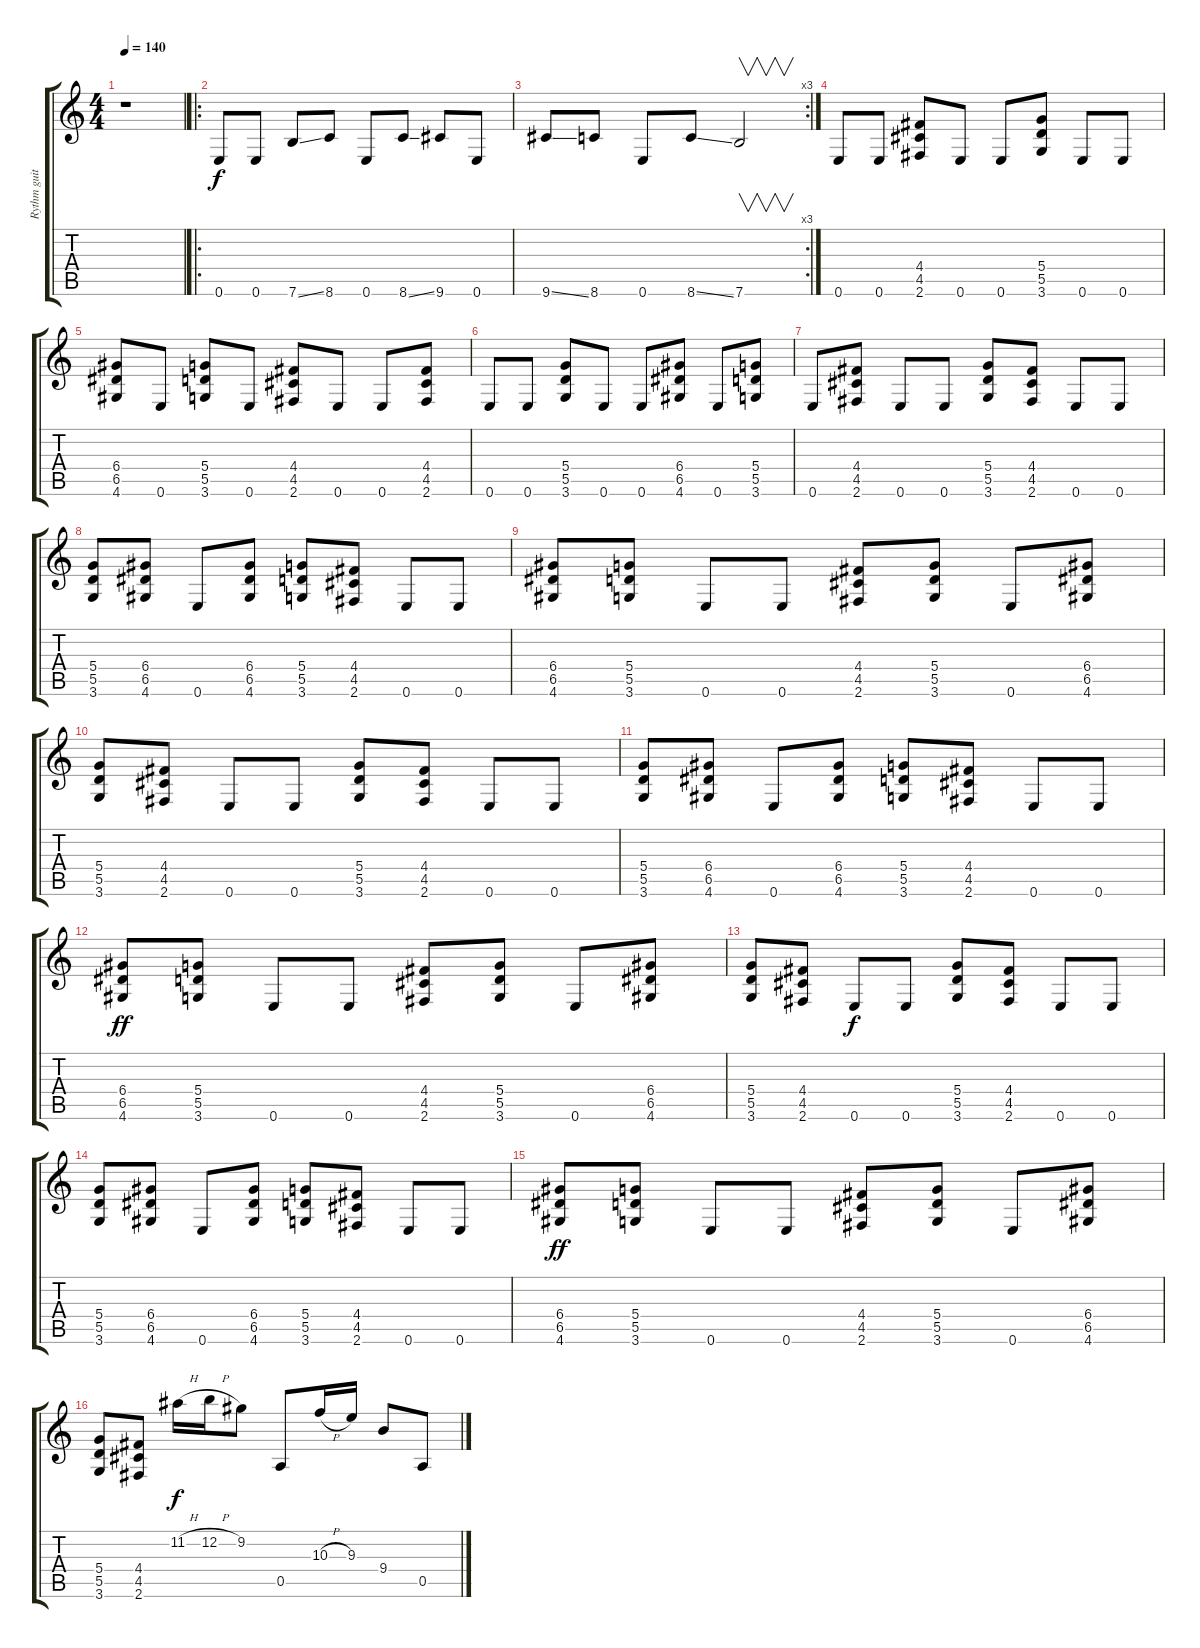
\track ("Rythm guitar" "Rythm guit") {instrument distortionguitar}
\staff {score tabs}
\tuning (E4 B3 G3 D3 A2 E2) {hide}
\ts (4 4)
\tempo 140
\clef g2
\ks c
r.1{dy f instrument distortionguitar} |
\ro
0.6.8 0.6.8 7.6{ss}.8 8.6.8 0.6.8 8.6{ss}.8 9.6.8 0.6.8 |
\rc 3
9.6{ss}.8 8.6.8 0.6.8 8.6{ss}.8 7.6.2{v} |
0.6.8 0.6.8 (4.4 4.5 2.6).8 0.6.8 0.6.8 (5.4 5.5 3.6).8 0.6.8 0.6.8 |
(6.4 6.5 4.6).8 0.6.8 (5.4 5.5 3.6).8 0.6.8 (4.4 4.5 2.6).8 0.6.8 0.6.8 (4.4 4.5 2.6).8 |
0.6.8 0.6.8 (5.4 5.5 3.6).8 0.6.8 0.6.8 (6.4 6.5 4.6).8 0.6.8 (5.4 5.5 3.6).8 |
0.6.8 (4.4 4.5 2.6).8 0.6.8 0.6.8 (5.4 5.5 3.6).8 (4.4 4.5 2.6).8 0.6.8 0.6.8 |
(5.4 5.5 3.6).8 (6.4 6.5 4.6).8 0.6.8 (6.4 6.5 4.6).8 (5.4 5.5 3.6).8 (4.4 4.5 2.6).8 0.6.8 0.6.8 |
(6.4 6.5 4.6).8 (5.4 5.5 3.6).8 0.6.8 0.6.8 (4.4 4.5 2.6).8 (5.4 5.5 3.6).8 0.6.8 (6.4 6.5 4.6).8 |
(5.4 5.5 3.6).8 (4.4 4.5 2.6).8 0.6.8 0.6.8 (5.4 5.5 3.6).8 (4.4 4.5 2.6).8 0.6.8 0.6.8 |
(5.4 5.5 3.6).8 (6.4 6.5 4.6).8 0.6.8 (6.4 6.5 4.6).8 (5.4 5.5 3.6).8 (4.4 4.5 2.6).8 0.6.8 0.6.8 |
(6.4 6.5 4.6).8{dy ff} (5.4 5.5 3.6).8 0.6.8 0.6.8 (4.4 4.5 2.6).8 (5.4 5.5 3.6).8 0.6.8 (6.4 6.5 4.6).8 |
(5.4 5.5 3.6).8 (4.4 4.5 2.6).8 0.6.8{dy f} 0.6.8 (5.4 5.5 3.6).8 (4.4 4.5 2.6).8 0.6.8 0.6.8 |
(5.4 5.5 3.6).8 (6.4 6.5 4.6).8 0.6.8 (6.4 6.5 4.6).8 (5.4 5.5 3.6).8 (4.4 4.5 2.6).8 0.6.8 0.6.8 |
(6.4 6.5 4.6).8{dy ff} (5.4 5.5 3.6).8 0.6.8 0.6.8 (4.4 4.5 2.6).8 (5.4 5.5 3.6).8 0.6.8 (6.4 6.5 4.6).8 |
(5.4 5.5 3.6).8 (4.4 4.5 2.6).8 11.2{h}.16{dy f} 12.2{h}.16 9.2.8 0.5.8 10.3{h}.16 9.3.16 9.4.8 0.5.8
